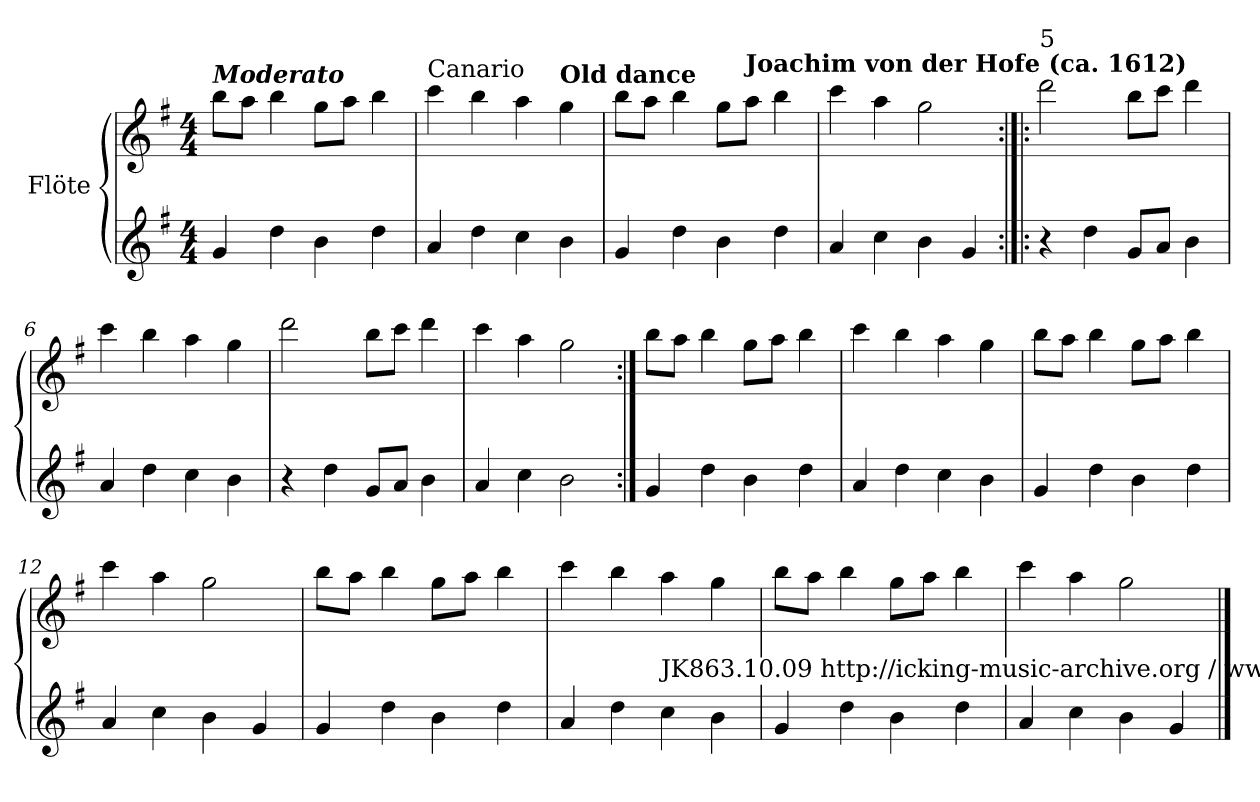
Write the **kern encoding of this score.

**kern	**kern
*part1	*part1
*staff2	*staff1
*I"Flöte	*
*clefG2	*clefG2
*k[f#]	*k[f#]
*M4/4	*M4/4
=1	=1
!	!LO:TX:a:Bi:t=Moderato
4g/	8bb\L
.	8aa\J
4dd\	4bb\
4b\	8gg\L
.	8aa\J
4dd\	4bb\
=2	=2
!	!LO:TX:a:t=Canario
4a/	4ccc\
4dd\	4bb\
4cc\	4aa\
!	!LO:TX:a:B:t=Old dance
4b\	4gg\
=3	=3
4g/	8bb\L
.	8aa\J
4dd\	4bb\
4b\	8gg\L
!	!LO:TX:a:B:t=Joachim von der Hofe (ca. 1612)
.	8aa\J
4dd\	4bb\
=4	=4
4a/	4ccc\
4cc\	4aa\
4b\	2gg\
4g/	.
!!LO:LB:g=z
=5:|!|:	=5:|!|:
!	!LO:TX:a:t=5
4r	2ddd\
4dd\	.
8g/L	8bb\L
8a/J	8ccc\J
4b\	4ddd\
=6	=6
4a/	4ccc\
4dd\	4bb\
4cc\	4aa\
4b\	4gg\
=7	=7
4r	2ddd\
4dd\	.
8g/L	8bb\L
8a/J	8ccc\J
4b\	4ddd\
=8	=8
4a/	4ccc\
4cc\	4aa\
2b\	2gg\
!!LO:LB:g=z
=9:|!	=9:|!
4g/	8bb\L
.	8aa\J
4dd\	4bb\
4b\	8gg\L
.	8aa\J
4dd\	4bb\
=10	=10
4a/	4ccc\
4dd\	4bb\
4cc\	4aa\
4b\	4gg\
=11	=11
4g/	8bb\L
.	8aa\J
4dd\	4bb\
4b\	8gg\L
.	8aa\J
4dd\	4bb\
=12	=12
4a/	4ccc\
4cc\	4aa\
4b\	2gg\
4g/	.
!!LO:LB:g=z
=13	=13
4g/	8bb\L
.	8aa\J
4dd\	4bb\
4b\	8gg\L
.	8aa\J
4dd\	4bb\
=14	=14
4a/	4ccc\
4dd\	4bb\
!LO:TX:a:t=JK863.10.09 http&colon;//icking-music-archive.org / www.jk-klassik.de	!
4cc\	4aa\
4b\	4gg\
=15	=15
4g/	8bb\L
.	8aa\J
4dd\	4bb\
4b\	8gg\L
.	8aa\J
4dd\	4bb\
=16	=16
4a/	4ccc\
4cc\	4aa\
4b\	2gg\
4g/	.
==	==
*-	*-
